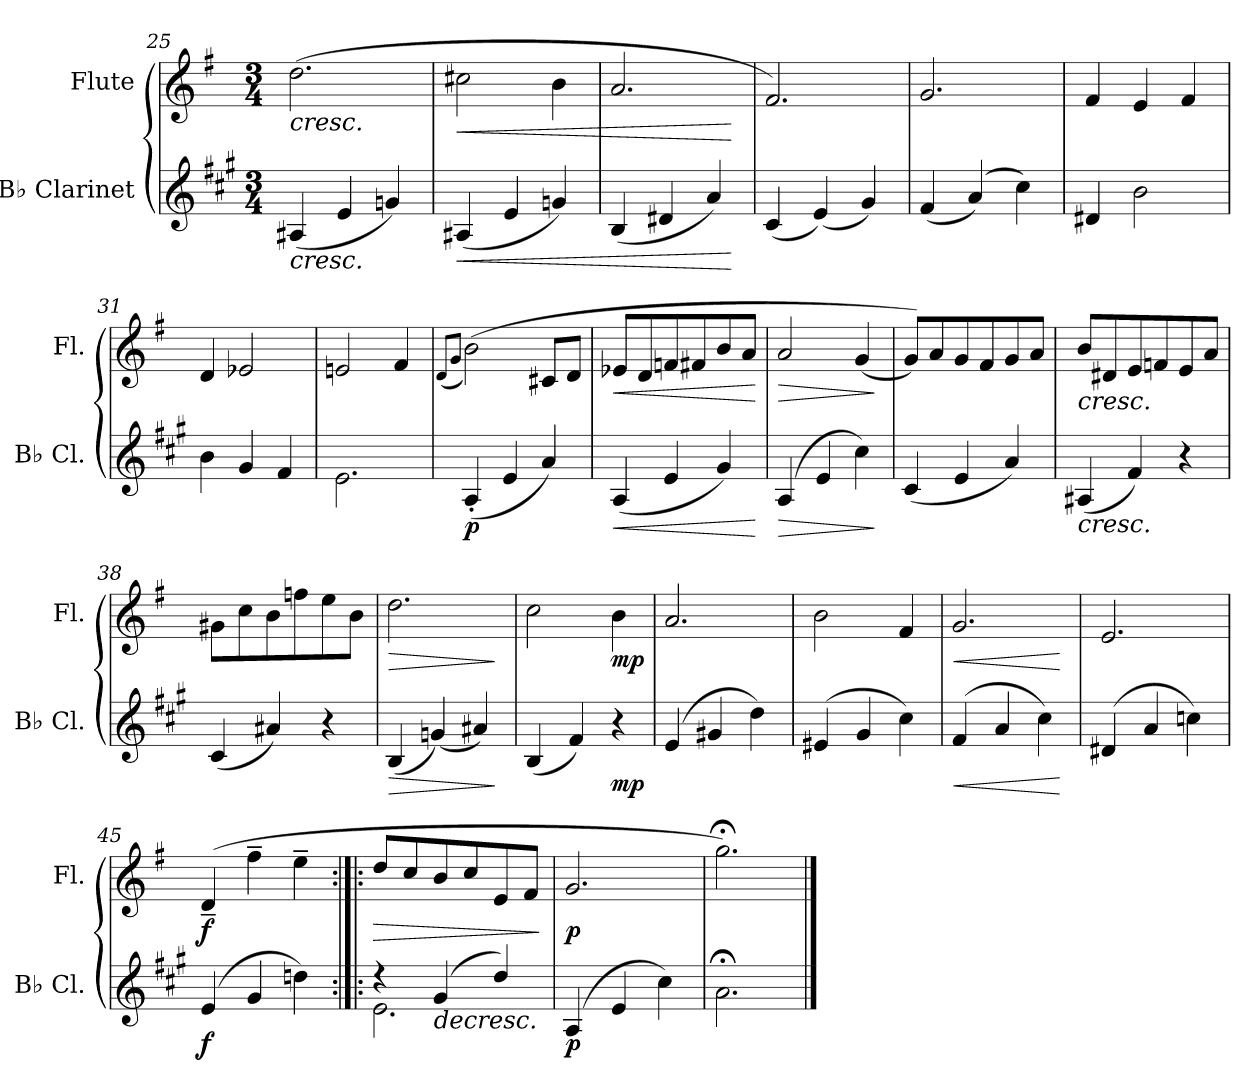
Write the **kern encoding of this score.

**kern	**dynam	**kern	**dynam
*part2	*part2	*part1	*part1
*staff2	*staff2	*staff1	*staff1
*I"B♭ Clarinet	*	*I"Flute	*
*I'B♭ Cl.	*	*I'Fl.	*
*clefG2	*	*clefG2	*
*ITrd1c2	*	*	*
*k[f#]	*	*k[f#]	*
*M3/4	*	*M3/4	*
=25	=25	=25	=25
!	!	!LO:TX:b:i:t=cresc.	!
!LO:TX:b:i:t=cresc.	!	!	!
(<4G#X/	.	(>2.dd\	.
4d/	.	.	.
4fn/)	.	.	.
=26	=26	=26	=26
!	!LO:HP:b	!	!LO:HP:b
(<4G#X/	<	2cc#X\	<
4d/	.	.	.
4fn/)	.	4b\	.
=27	=27	=27	=27
(<4A/	.	2.a/	.
4c#X/	.	.	.
4g/)	.	.	.
.	[	.	[
=28	=28	=28	=28
(<4B/	.	2.f#/)	.
(<4d/)	.	.	.
4f#/)	.	.	.
=29	=29	=29	=29
(<4e/	.	2.g/	.
(>4g/)	.	.	.
4b\)	.	.	.
=30	=30	=30	=30
4c#X/	.	4f#/	.
2a\	.	4e/	.
.	.	4f#/	.
!!LO:LB:g=z
=31	=31	=31	=31
4a\	.	4d/	.
*	*	*MM80	*
!	!LO:DY:b	!	!
!	!LO:DY:n=1:b	!	!LO:DY:b
!	!	!	!LO:DY:n=1:b
4f#/	other-dynamics other-dynamics	2e-X/	other-dynamics other-dynamics
4e/	.	.	.
=32	=32	=32	=32
2.d\	.	2en/	.
.	.	4f#/	.
=33	=33	=33	=33
*	*	*MM95	*
.	.	(<8qd/L	.
.	.	8qg/J	.
!	!LO:DY:b	!	!LO:DY:b
!	!	!	!LO:DY:n=1:b
(<4G'/	p	(>2b\)	p other-dynamics
4d/	.	.	.
*	*	*MM110	*
!	!LO:DY:b	!	!LO:DY:n=2:b
4g/)	other-dynamics	8c#X/L	other-dynamics
.	.	8d/J	.
=34	=34	=34	=34
!	!LO:HP:b	!	!LO:HP:b
(<4G/	<	8e-X/L	<
.	.	8d/	.
4d/	.	8fn/	.
.	.	8f#X/	.
4f#i/)	.	8b/	.
.	.	8a/J	.
.	[	.	[
=35	=35	=35	=35
!	!LO:HP:b	!	!LO:HP:b
(>4G/	>	2a/	>
4d/	.	.	.
4b\)	.	(<4g/	.
.	]	.	]
=36	=36	=36	=36
(<4B/	.	8g/L))	.
.	.	8a/	.
4d/	.	8g/	.
.	.	8f#/	.
4g/)	.	8g/	.
.	.	8a/J	.
=37	=37	=37	=37
!	!	!LO:TX:b:i:t=cresc.	!
!LO:TX:b:i:t=cresc.	!	!	!
(<4G#X/	.	8b/L	.
.	.	8d#X/	.
4e/)	.	8e/	.
.	.	8fn/	.
4r	.	8e/	.
.	.	8a/J	.
!!LO:LB:g=z
=38	=38	=38	=38
(<4B/	.	8g#X\L	.
.	.	8cc\	.
4g#X/)	.	8b\	.
.	.	8ffn\	.
4r	.	8ee\	.
.	.	8b\J	.
=39	=39	=39	=39
!	!LO:HP:b	!	!LO:HP:b
(<4A/	>	2.dd\	>
(<4fn/)	.	.	.
4g#X/)	.	.	.
.	]	.	]
=40	=40	=40	=40
(<4A/	.	2cc\	.
4e/)	.	.	.
!	!LO:DY:b	!	!LO:DY:b
4r	mp	4b\	mp
=41	=41	=41	=41
(>4d/	.	2.a/	.
4f#X/	.	.	.
4cc\)	.	.	.
=42	=42	=42	=42
(>4d#X/	.	2b\	.
4f#/	.	.	.
4b\)	.	4f#/	.
=43	=43	=43	=43
!	!LO:HP:b	!	!LO:HP:b
(>4e/	<	2.g/	<
4g/	.	.	.
4b\)	.	.	.
.	[	.	[
=44	=44	=44	=44
(>4c#X/	.	2.e/	.
4g/	.	.	.
4b-X\)	.	.	.
=45	=45	=45	=45
!	!LO:DY:b	!	!LO:DY:b
(>4d/	f	(>4d~/	f
4f#/	.	4ff#~\	.
4ccn\)	.	4ee~\	.
=46:|!|:	=46:|!|:	=46:|!|:	=46:|!|:
*	*	*MM85	*
*^	*	*	*
!	!	!LO:DY:b	!	!LO:HP:b
!	!	!	!	!LO:DY:n=1:b
4r	2.d\	other-dynamics	8dd/L	> other-dynamics
.	.	.	8cc/	.
!	!	!LO:HP:b	!	!
(>4f#/	.	>	8b/	.
.	.	.	8cc/	.
4cc/)	.	.	8e/	.
.	.	.	8f#/J	.
*v	*v	*	*	*
.	.	.	]
!!LO:PB:g=z
=47	=47	=47	=47
!	!LO:DY:b	!	!LO:DY:b
(>4G/	p	2.g/	p
4d/	]	.	.
4b\)	.	.	.
=48	=48	=48	=48
2.g;<\	.	2.gg;<\)	.
==	==	==	==
*-	*-	*-	*-
